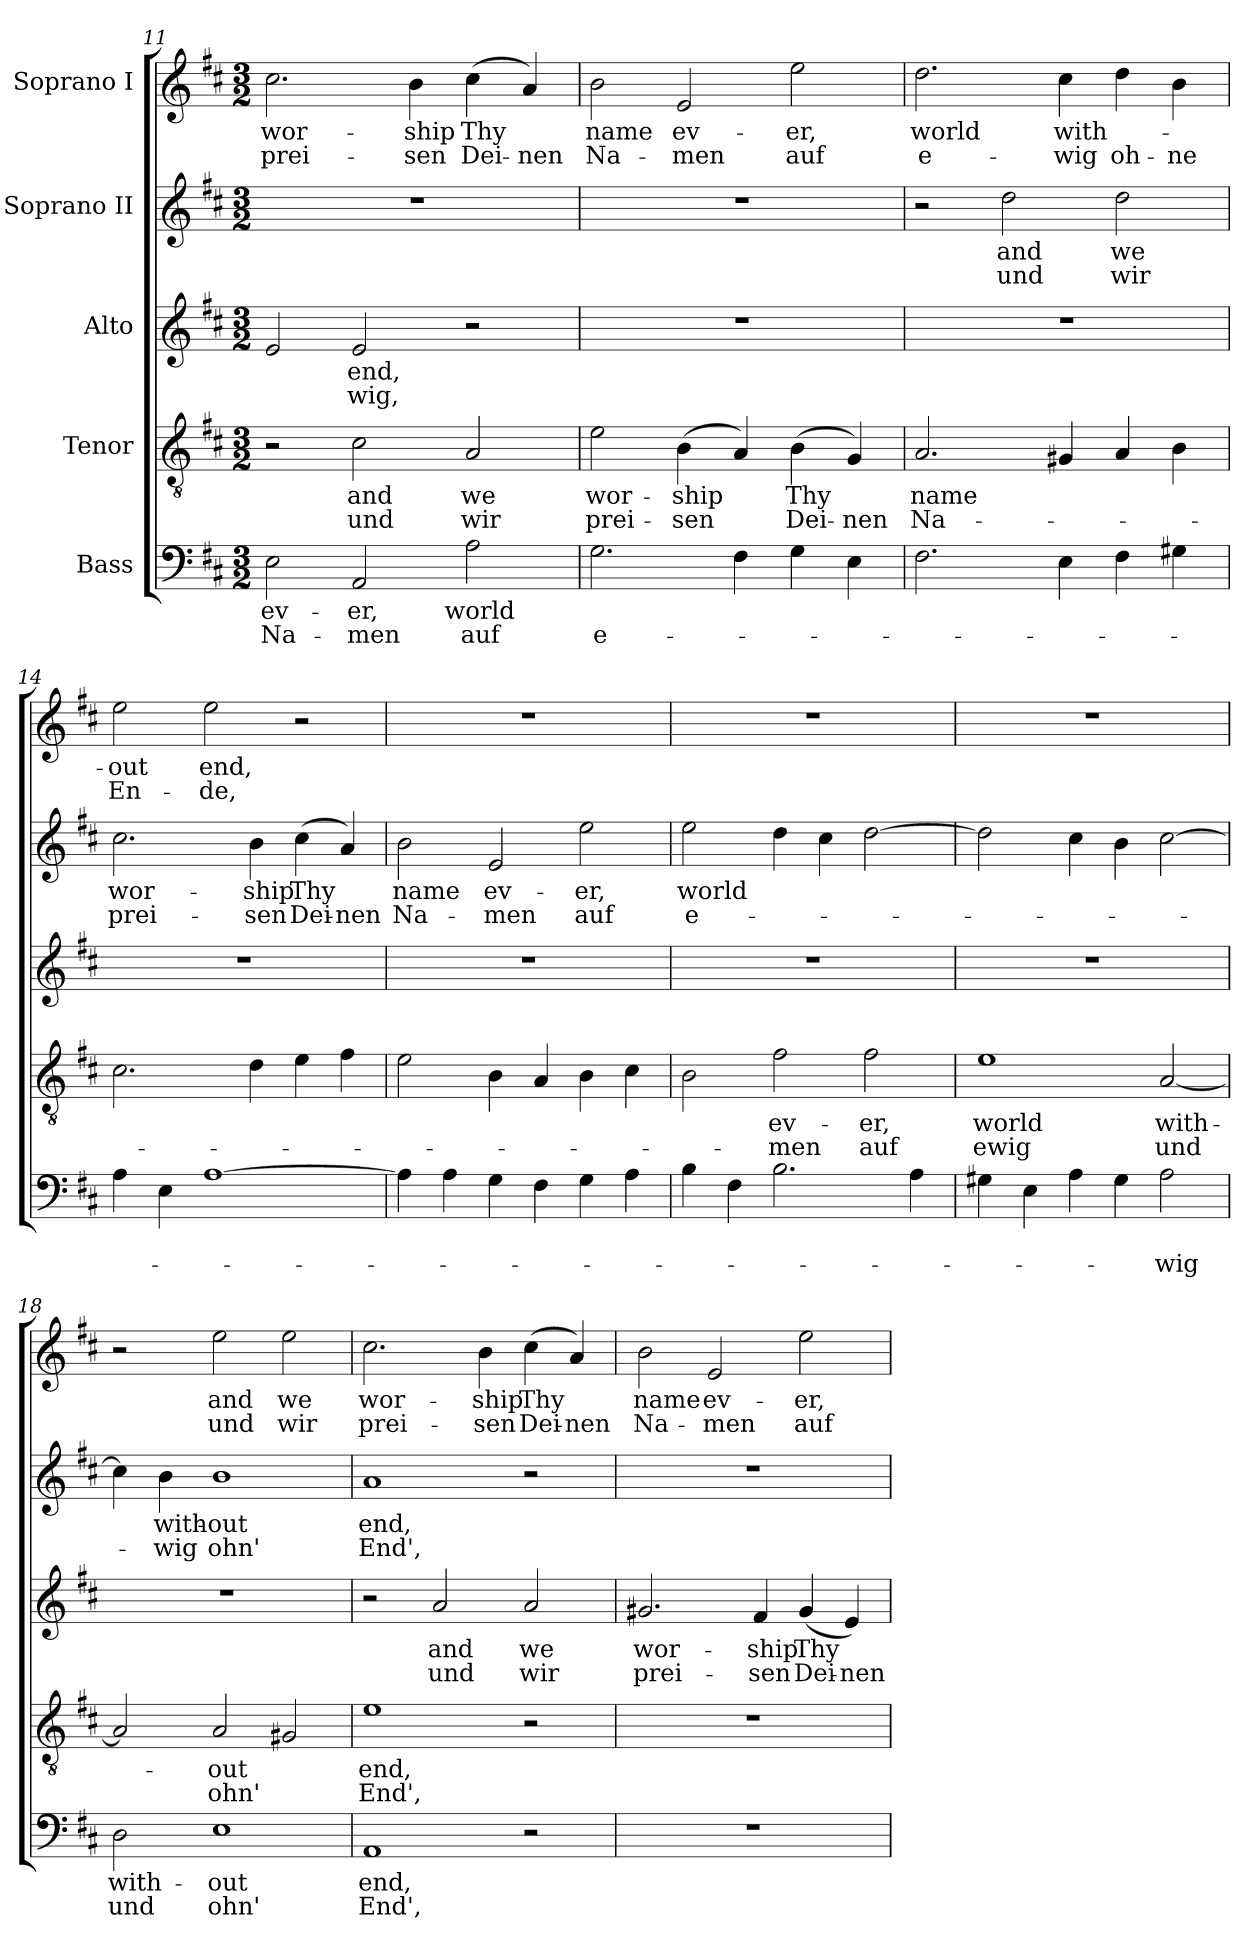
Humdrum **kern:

**kern	**text	**text	**kern	**text	**text	**kern	**text	**text	**kern	**text	**text	**kern	**text	**text
*part5	*part5	*part5	*part4	*part4	*part4	*part3	*part3	*part3	*part2	*part2	*part2	*part1	*part1	*part1
*staff5	*staff5	*staff5	*staff4	*staff4	*staff4	*staff3	*staff3	*staff3	*staff2	*staff2	*staff2	*staff1	*staff1	*staff1
*I"Bass	*	*	*I"Tenor	*	*	*I"Alto	*	*	*I"Soprano II	*	*	*I"Soprano I	*	*
*clefF4	*	*	*clefGv2	*	*	*clefG2	*	*	*clefG2	*	*	*clefG2	*	*
*k[f#c#]	*	*	*k[f#c#]	*	*	*k[f#c#]	*	*	*k[f#c#]	*	*	*k[f#c#]	*	*
*D:	*	*	*D:	*	*	*D:	*	*	*D:	*	*	*D:	*	*
*M3/2	*	*	*M3/2	*	*	*M3/2	*	*	*M3/2	*	*	*M3/2	*	*
=11	=11	=11	=11	=11	=11	=11	=11	=11	=11	=11	=11	=11	=11	=11
!	!LO:LY:b	!LO:LY:b	!	!	!	!	!	!	!	!	!	!	!LO:LY:b	!LO:LY:b
2E\	ev-	Na-	2r	.	.	2e/	.	.	1.r	.	.	2.cc#\	wor-	prei-
!	!LO:LY:b	!LO:LY:b	!	!LO:LY:b	!LO:LY:b	!	!LO:LY:b	!LO:LY:b	!	!	!	!	!	!
2AA/	-er,	-men	2c#\	and	und	2e/	end,	-wig,	.	.	.	.	.	.
!	!	!	!	!	!	!	!	!	!	!	!	!	!LO:LY:b	!LO:LY:b
.	.	.	.	.	.	.	.	.	.	.	.	4b\	-ship	-sen
!	!LO:LY:b	!LO:LY:b	!	!LO:LY:b	!LO:LY:b	!	!	!	!	!	!	!	!LO:LY:b	!LO:LY:b
2A\	world	auf	2A/	we	wir	2r	.	.	.	.	.	(>4cc#\	Thy	Dei-
!	!	!	!	!	!	!	!	!	!	!	!	!	!	!LO:LY:b
.	.	.	.	.	.	.	.	.	.	.	.	4a/)	.	-nen
!!LO:PB:g=z
=12	=12	=12	=12	=12	=12	=12	=12	=12	=12	=12	=12	=12	=12	=12
!	!	!LO:LY:b	!	!LO:LY:b	!LO:LY:b	!	!	!	!	!	!	!	!LO:LY:b	!LO:LY:b
2.G\	.	e-	2e\	wor-	prei-	1.r	.	.	1.r	.	.	2b\	name	Na-
!	!	!	!	!LO:LY:b	!LO:LY:b	!	!	!	!	!	!	!	!LO:LY:b	!LO:LY:b
.	.	.	(>4B\	-ship	-sen	.	.	.	.	.	.	2e/	ev-	-men
4F#\	.	.	4A/)	.	.	.	.	.	.	.	.	.	.	.
!	!	!	!	!LO:LY:b	!LO:LY:b	!	!	!	!	!	!	!	!LO:LY:b	!LO:LY:b
4G\	.	.	(>4B\	Thy	Dei-	.	.	.	.	.	.	2ee\	-er,	auf
!	!	!	!	!	!LO:LY:b	!	!	!	!	!	!	!	!	!
4E\	.	.	4G/)	.	-nen	.	.	.	.	.	.	.	.	.
=13	=13	=13	=13	=13	=13	=13	=13	=13	=13	=13	=13	=13	=13	=13
!	!	!	!	!LO:LY:b	!LO:LY:b	!	!	!	!	!	!	!	!LO:LY:b	!LO:LY:b
2.F#\	.	.	2.A/	name	Na-	1.r	.	.	2r	.	.	2.dd\	world	e-
!	!	!	!	!	!	!	!	!	!	!LO:LY:b	!LO:LY:b	!	!	!
.	.	.	.	.	.	.	.	.	2dd\	and	und	.	.	.
!	!	!	!	!	!	!	!	!	!	!	!	!	!LO:LY:b	!LO:LY:b
4E\	.	.	4G#X/	.	.	.	.	.	.	.	.	4cc#\	with-	-wig
!	!	!	!	!	!	!	!	!	!	!LO:LY:b	!LO:LY:b	!	!	!LO:LY:b
4F#\	.	.	4A/	.	.	.	.	.	2dd\	we	wir	4dd\	.	oh-
!	!	!	!	!	!	!	!	!	!	!	!	!	!	!LO:LY:b
4G#X\	.	.	4B\	.	.	.	.	.	.	.	.	4b\	.	-ne
=14	=14	=14	=14	=14	=14	=14	=14	=14	=14	=14	=14	=14	=14	=14
!	!	!	!	!	!	!	!	!	!	!LO:LY:b	!LO:LY:b	!	!LO:LY:b	!LO:LY:b
4A\	.	.	2.c#\	.	.	1.r	.	.	2.cc#\	wor-	prei-	2ee\	-out	En-
4E\	.	.	.	.	.	.	.	.	.	.	.	.	.	.
!	!	!	!	!	!	!	!	!	!	!	!	!	!LO:LY:b	!LO:LY:b
[1A	.	.	.	.	.	.	.	.	.	.	.	2ee\	end,	-de,
!	!	!	!	!	!	!	!	!	!	!LO:LY:b	!LO:LY:b	!	!	!
.	.	.	4d\	.	.	.	.	.	4b\	-ship	-sen	.	.	.
!	!	!	!	!	!	!	!	!	!	!LO:LY:b	!LO:LY:b	!	!	!
.	.	.	4e\	.	.	.	.	.	(>4cc#\	Thy	Dei-	2r	.	.
!	!	!	!	!	!	!	!	!	!	!	!LO:LY:b	!	!	!
.	.	.	4f#\	.	.	.	.	.	4a/)	.	-nen	.	.	.
!!LO:LB:g=z
=15	=15	=15	=15	=15	=15	=15	=15	=15	=15	=15	=15	=15	=15	=15
!	!	!	!	!	!	!	!	!	!	!LO:LY:b	!LO:LY:b	!	!	!
4A\]	.	.	2e\	.	.	1.r	.	.	2b\	name	Na-	1.r	.	.
4A\	.	.	.	.	.	.	.	.	.	.	.	.	.	.
!	!	!	!	!	!	!	!	!	!	!LO:LY:b	!LO:LY:b	!	!	!
4G\	.	.	4B\	.	.	.	.	.	2e/	ev-	-men	.	.	.
4F#\	.	.	4A/	.	.	.	.	.	.	.	.	.	.	.
!	!	!	!	!	!	!	!	!	!	!LO:LY:b	!LO:LY:b	!	!	!
4G\	.	.	4B\	.	.	.	.	.	2ee\	-er,	auf	.	.	.
4A\	.	.	4c#\	.	.	.	.	.	.	.	.	.	.	.
!!LO:PB:g=z
=16	=16	=16	=16	=16	=16	=16	=16	=16	=16	=16	=16	=16	=16	=16
!	!	!	!	!	!	!	!	!	!	!LO:LY:b	!LO:LY:b	!	!	!
4B\	.	.	2B\	.	.	1.r	.	.	2ee\	world	e-	1.r	.	.
4F#\	.	.	.	.	.	.	.	.	.	.	.	.	.	.
!	!	!	!	!LO:LY:b	!LO:LY:b	!	!	!	!	!	!	!	!	!
2.B\	.	.	2f#\	ev-	-men	.	.	.	4dd\	.	.	.	.	.
.	.	.	.	.	.	.	.	.	4cc#\	.	.	.	.	.
!	!	!	!	!LO:LY:b	!LO:LY:b	!	!	!	!	!	!	!	!	!
.	.	.	2f#\	-er,	auf	.	.	.	[2dd\	.	.	.	.	.
4A\	.	.	.	.	.	.	.	.	.	.	.	.	.	.
=17	=17	=17	=17	=17	=17	=17	=17	=17	=17	=17	=17	=17	=17	=17
!	!	!	!	!LO:LY:b	!LO:LY:b	!	!	!	!	!	!	!	!	!
4G#X\	.	.	1e	world	ewig	1.r	.	.	2dd\]	.	.	1.r	.	.
4E\	.	.	.	.	.	.	.	.	.	.	.	.	.	.
4A\	.	.	.	.	.	.	.	.	4cc#\	.	.	.	.	.
4G#\	.	.	.	.	.	.	.	.	4b\	.	.	.	.	.
!	!	!LO:LY:b	!	!LO:LY:b	!LO:LY:b	!	!	!	!	!	!	!	!	!
2A\	.	-wig	[2A/	with-	und	.	.	.	[2cc#\	.	.	.	.	.
=18	=18	=18	=18	=18	=18	=18	=18	=18	=18	=18	=18	=18	=18	=18
!	!LO:LY:b	!LO:LY:b	!	!	!	!	!	!	!	!	!	!	!	!
2D\	with-	und	2A/]	.	.	1.r	.	.	4cc#\]	.	.	2r	.	.
!	!	!	!	!	!	!	!	!	!	!LO:LY:b	!LO:LY:b	!	!	!
.	.	.	.	.	.	.	.	.	4b\	with-	-wig	.	.	.
!	!LO:LY:b	!LO:LY:b	!	!LO:LY:b	!LO:LY:b	!	!	!	!	!LO:LY:b	!LO:LY:b	!	!LO:LY:b	!LO:LY:b
1E	-out	ohn'	2A/	-out	ohn'	.	.	.	1b	-out	ohn'	2ee\	and	und
!	!	!	!	!	!	!	!	!	!	!	!	!	!LO:LY:b	!LO:LY:b
.	.	.	2G#X/	.	.	.	.	.	.	.	.	2ee\	we	wir
=19	=19	=19	=19	=19	=19	=19	=19	=19	=19	=19	=19	=19	=19	=19
!	!LO:LY:b	!LO:LY:b	!	!LO:LY:b	!LO:LY:b	!	!	!	!	!LO:LY:b	!LO:LY:b	!	!LO:LY:b	!LO:LY:b
1AA	end,	End',	1e	end,	End',	2r	.	.	1a	end,	End',	2.cc#\	wor-	prei-
!	!	!	!	!	!	!	!LO:LY:b	!LO:LY:b	!	!	!	!	!	!
.	.	.	.	.	.	2a/	and	und	.	.	.	.	.	.
!	!	!	!	!	!	!	!	!	!	!	!	!	!LO:LY:b	!LO:LY:b
.	.	.	.	.	.	.	.	.	.	.	.	4b\	-ship	-sen
!	!	!	!	!	!	!	!LO:LY:b	!LO:LY:b	!	!	!	!	!LO:LY:b	!LO:LY:b
2r	.	.	2r	.	.	2a/	we	wir	2r	.	.	(>4cc#\	Thy	Dei-
!	!	!	!	!	!	!	!	!	!	!	!	!	!	!LO:LY:b
.	.	.	.	.	.	.	.	.	.	.	.	4a/)	.	-nen
!!LO:PB:g=z
=20	=20	=20	=20	=20	=20	=20	=20	=20	=20	=20	=20	=20	=20	=20
!	!	!	!	!	!	!	!LO:LY:b	!LO:LY:b	!	!	!	!	!LO:LY:b	!LO:LY:b
1.r	.	.	1.r	.	.	2.g#X/	wor-	prei-	1.r	.	.	2b\	name	Na-
!	!	!	!	!	!	!	!	!	!	!	!	!	!LO:LY:b	!LO:LY:b
.	.	.	.	.	.	.	.	.	.	.	.	2e/	ev-	-men
!	!	!	!	!	!	!	!LO:LY:b	!LO:LY:b	!	!	!	!	!	!
.	.	.	.	.	.	4f#/	-ship	-sen	.	.	.	.	.	.
!	!	!	!	!	!	!	!LO:LY:b	!LO:LY:b	!	!	!	!	!LO:LY:b	!LO:LY:b
.	.	.	.	.	.	(<4g#/	Thy	Dei-	.	.	.	2ee\	-er,	auf
!	!	!	!	!	!	!	!	!LO:LY:b	!	!	!	!	!	!
.	.	.	.	.	.	4e/)	.	-nen	.	.	.	.	.	.
=	=	=	=	=	=	=	=	=	=	=	=	=	=	=
*-	*-	*-	*-	*-	*-	*-	*-	*-	*-	*-	*-	*-	*-	*-
